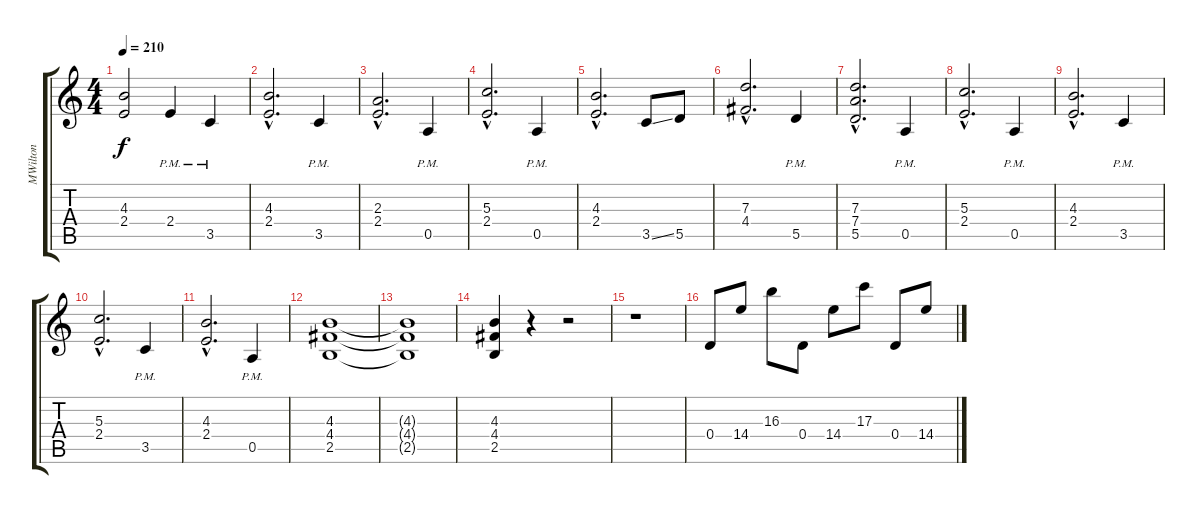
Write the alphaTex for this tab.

\track ("MWilton" "MWilton") {instrument distortionguitar}
\staff {score tabs}
\tuning (E4 B3 G3 D3 A2 E2) {hide}
\ts (4 4)
\tempo 210
\clef g2
\ks c
(4.3 2.4).2{dy f} 2.4{pm}.4 3.5{pm}.4 |
(4.3{hac} 2.4{hac}).2{d} 3.5{pm}.4 |
(2.3{hac} 2.4{hac}).2{d} 0.5{pm}.4 |
(5.3{hac} 2.4{hac}).2{d} 0.5{pm}.4 |
(4.3{hac} 2.4{hac}).2{d} 3.5{ss}.8 5.5.8 |
(7.3{hac} 4.4{hac}).2{d} 5.5{pm}.4 |
(7.3{hac} 7.4{hac} 5.5{hac}).2{d} 0.5{pm}.4 |
(5.3{hac} 2.4{hac}).2{d} 0.5{pm}.4 |
(4.3{hac} 2.4{hac}).2{d} 3.5{pm}.4 |
(5.3{hac} 2.4{hac}).2{d} 3.5{pm}.4 |
(4.3{hac} 2.4{hac}).2{d} 0.5{pm}.4 |
(4.3 4.4 2.5).1 |
(4.3{t} 4.4{t} 2.5{t}).1 |
(4.3 4.4 2.5).4 r.4 r.2 |
r.1 |
0.4.8 14.4.8 16.3.8 0.4.8 14.4.8 17.3.8 0.4.8 14.4.8
